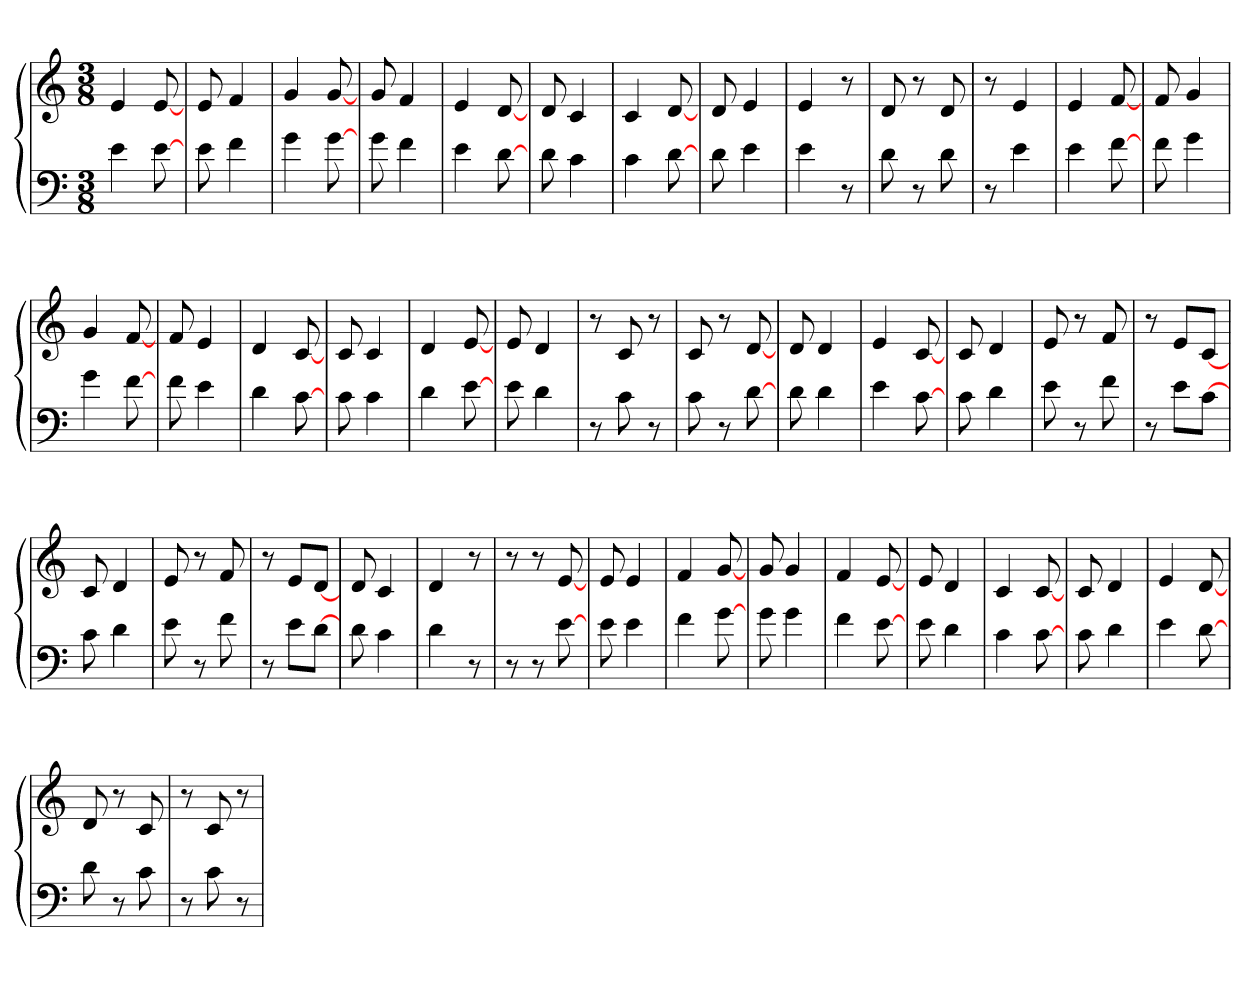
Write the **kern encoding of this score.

**kern	**kern
*part2	*part1
*staff2	*staff1
*clefF4	*clefG2
*M3/8	*M3/8
=	=
4e	4e
[8e	[8e
=	=
8e	8e
4f	4f
=	=
4g	4g
[8g	[8g
=	=
8g	8g
4f	4f
=	=
4e	4e
[8d	[8d
=	=
8d	8d
4c	4c
=	=
4c	4c
[8d	[8d
=	=
8d	8d
4e	4e
=	=
4e	4e
8r	8r
=	=
8d	8d
8r	8r
8d	8d
=	=
8r	8r
4e	4e
=	=
4e	4e
[8f	[8f
=	=
8f	8f
4g	4g
=	=
4g	4g
[8f	[8f
=	=
8f	8f
4e	4e
=	=
4d	4d
[8c	[8c
=	=
8c	8c
4c	4c
=	=
4d	4d
[8e	[8e
=	=
8e	8e
4d	4d
=	=
8r	8r
8c	8c
8r	8r
=	=
8c	8c
8r	8r
[8d	[8d
=	=
8d	8d
4d	4d
=	=
4e	4e
[8c	[8c
=	=
8c	8c
4d	4d
=	=
8e	8e
8r	8r
8f	8f
=	=
8r	8r
8e\L	8e/L
[8c\J	[8c/J
=	=
8c	8c
4d	4d
=	=
8e	8e
8r	8r
8f	8f
=	=
8r	8r
8e\L	8e/L
[8d\J	[8d/J
=	=
8d	8d
4c	4c
=	=
4d	4d
8r	8r
=	=
8r	8r
8r	8r
[8e	[8e
=	=
8e	8e
4e	4e
=	=
4f	4f
[8g	[8g
=	=
8g	8g
4g	4g
=	=
4f	4f
[8e	[8e
=	=
8e	8e
4d	4d
=	=
4c	4c
[8c	[8c
=	=
8c	8c
4d	4d
=	=
4e	4e
[8d	[8d
=	=
8d	8d
8r	8r
8c	8c
=	=
8r	8r
8c	8c
8r	8r
=	=
*-	*-
